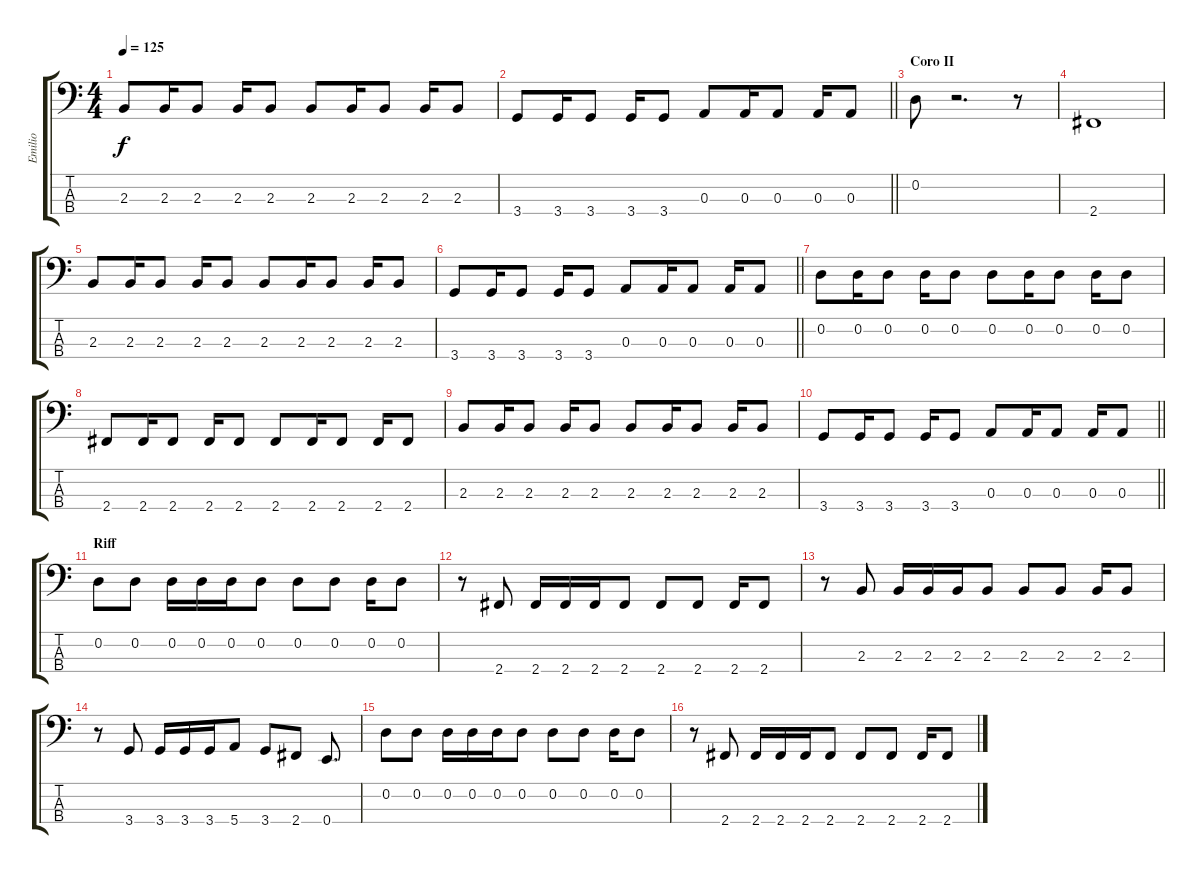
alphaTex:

\track ("Emilio" "Emilio") {instrument electricbasspick}
\staff {score tabs}
\tuning (G2 D2 A1 E1) {hide}
\ts (4 4)
\tempo 125
\clef f4
\ks c
2.3.8{dy f} 2.3.16 2.3.8 2.3.16 2.3.8 2.3.8 2.3.16 2.3.8 2.3.16 2.3.8 |
\barLineRight lightlight
3.4.8 3.4.16 3.4.8 3.4.16 3.4.8 0.3.8 0.3.16 0.3.8 0.3.16 0.3.8 |
\section ("" "Coro II")
0.2.8 r.2{d} r.8 |
2.4.1 |
2.3.8 2.3.16 2.3.8 2.3.16 2.3.8 2.3.8 2.3.16 2.3.8 2.3.16 2.3.8 |
\barLineRight lightlight
3.4.8 3.4.16 3.4.8 3.4.16 3.4.8 0.3.8 0.3.16 0.3.8 0.3.16 0.3.8 |
0.2.8 0.2.16 0.2.8 0.2.16 0.2.8 0.2.8 0.2.16 0.2.8 0.2.16 0.2.8 |
2.4.8 2.4.16 2.4.8 2.4.16 2.4.8 2.4.8 2.4.16 2.4.8 2.4.16 2.4.8 |
2.3.8 2.3.16 2.3.8 2.3.16 2.3.8 2.3.8 2.3.16 2.3.8 2.3.16 2.3.8 |
\barLineRight lightlight
3.4.8 3.4.16 3.4.8 3.4.16 3.4.8 0.3.8 0.3.16 0.3.8 0.3.16 0.3.8 |
\section ("" "Riff")
0.2.8 0.2.8 0.2.16 0.2.16 0.2.16 0.2.8 0.2.8 0.2.8 0.2.16 0.2.8 |
r.8 2.4.8 2.4.16 2.4.16 2.4.16 2.4.8 2.4.8 2.4.8 2.4.16 2.4.8 |
r.8 2.3.8 2.3.16 2.3.16 2.3.16 2.3.8 2.3.8 2.3.8 2.3.16 2.3.8 |
r.8 3.4.8 3.4.16 3.4.16 3.4.16 5.4.8 3.4.8 2.4.8 0.4.8{d} |
0.2.8 0.2.8 0.2.16 0.2.16 0.2.16 0.2.8 0.2.8 0.2.8 0.2.16 0.2.8 |
r.8 2.4.8 2.4.16 2.4.16 2.4.16 2.4.8 2.4.8 2.4.8 2.4.16 2.4.8
